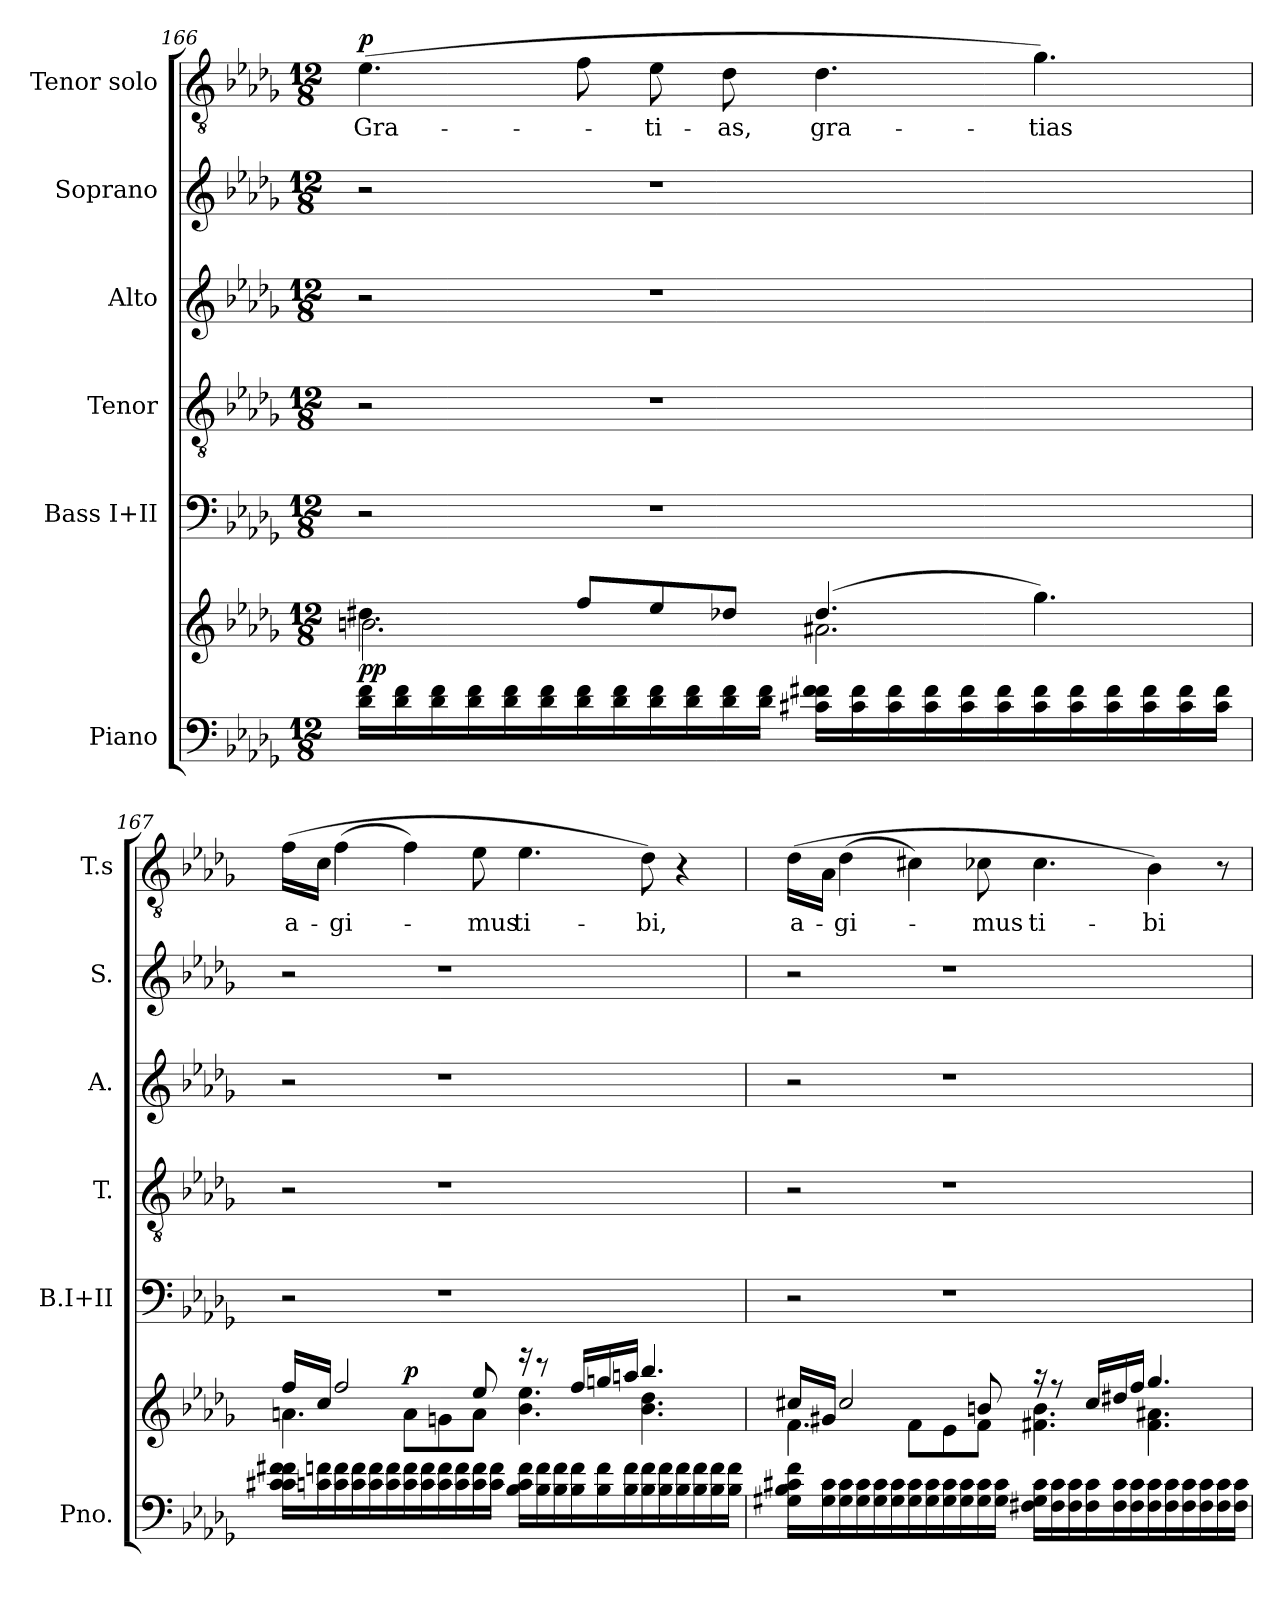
**kern	**kern	**dynam	**kern	**kern	**kern	**kern	**kern	**text	**dynam
*part6	*part6	*part6	*part5	*part4	*part3	*part2	*part1	*part1	*part1
*staff7	*staff6	*staff6/7	*staff5	*staff4	*staff3	*staff2	*staff1	*staff1	*staff1
*I"Piano	*	*	*I"Bass I+II	*I"Tenor	*I"Alto	*I"Soprano	*I"Tenor solo	*	*
*I'Pno.	*	*	*I'B.I+II	*I'T.	*I'A.	*I'S.	*I'T.s	*	*
!!LO:LB:g=z
*clefF4	*clefG2	*	*clefF4	*clefGv2	*clefG2	*clefG2	*clefGv2	*	*
*k[b-e-a-d-g-]	*k[b-e-a-d-g-]	*	*k[b-e-a-d-g-]	*k[b-e-a-d-g-]	*k[b-e-a-d-g-]	*k[b-e-a-d-g-]	*k[b-e-a-d-g-]	*	*
*M12/8	*M12/8	*	*M12/8	*M12/8	*M12/8	*M12/8	*M12/8	*	*
=166	=166	=166	=166	=166	=166	=166	=166	=166	=166
*	*^	*	*	*	*	*	*	*	*
!	!	!	!LO:DY:a=2	!	!	!	!	!	!	!LO:DY:a
16d-\ 16f\LL	4.dd#X\	2.bn\	pp	2r	2r	2r	2r	(4.e-\	Gra-	p
16d-\ 16f\	.	.	.	.	.	.	.	.	.	.
16d-\ 16f\	.	.	.	.	.	.	.	.	.	.
16d-\ 16f\	.	.	.	.	.	.	.	.	.	.
16d-\ 16f\	.	.	.	.	.	.	.	.	.	.
16d-\ 16f\	.	.	.	.	.	.	.	.	.	.
16d-\ 16f\	8ff/L	.	.	.	.	.	.	8f\	.	.
16d-\ 16f\	.	.	.	.	.	.	.	.	.	.
16d-\ 16f\	8ee-/	.	.	1r	1r	1r	1r	8e-\	-ti-	.
16d-\ 16f\	.	.	.	.	.	.	.	.	.	.
16d-\ 16f\	8dd-X/J	.	.	.	.	.	.	8d-\	-as,	.
16d-\ 16f\JJ	.	.	.	.	.	.	.	.	.	.
16c#X\ 16f\ 16f#X\LL	(4.dd-/	2.a#X\	.	.	.	.	.	4.d-\	gra-	.
16c#\ 16f#\	.	.	.	.	.	.	.	.	.	.
16c#\ 16f#\	.	.	.	.	.	.	.	.	.	.
16c#\ 16f#\	.	.	.	.	.	.	.	.	.	.
16c#\ 16f#\	.	.	.	.	.	.	.	.	.	.
16c#\ 16f#\	.	.	.	.	.	.	.	.	.	.
16c#\ 16f#\	4.gg-\)	.	.	.	.	.	.	4.g-\)	-tias	.
16c#\ 16f#\	.	.	.	.	.	.	.	.	.	.
16c#\ 16f#\	.	.	.	.	.	.	.	.	.	.
16c#\ 16f#\	.	.	.	.	.	.	.	.	.	.
16c#\ 16f#\	.	.	.	.	.	.	.	.	.	.
16c#\ 16f#\JJ	.	.	.	.	.	.	.	.	.	.
!!LO:LB:g=z
=167	=167	=167	=167	=167	=167	=167	=167	=167	=167	=167
16c\ 16c#X\ 16f\ 16f#X\LL	16ff/LL	4.an\	.	2r	2r	2r	2r	(16f\LL	a-	.
16cn\ 16fn\	16cc/JJ	.	.	.	.	.	.	16c\JJ	.	.
16c\ 16f\	2ff/	.	.	.	.	.	.	(4f\	-gi-	.
16c\ 16f\	.	.	.	.	.	.	.	.	.	.
16c\ 16f\	.	.	.	.	.	.	.	.	.	.
16c\ 16f\	.	.	.	.	.	.	.	.	.	.
!	!	!	!LO:DY:a	!	!	!	!	!	!	!
16c\ 16f\	.	8a\L	p	.	.	.	.	4f\)	.	.
16c\ 16f\	.	.	.	.	.	.	.	.	.	.
16c\ 16f\	.	8gn\	.	1r	1r	1r	1r	.	.	.
16c\ 16f\	.	.	.	.	.	.	.	.	.	.
16c\ 16f\	8ee-/	8a\J	.	.	.	.	.	8e-\	-mus	.
16c\ 16f\JJ	.	.	.	.	.	.	.	.	.	.
16B-\ 16c\ 16f\LL	16r	4.b-\ 4.ee-\	.	.	.	.	.	4.e-\	ti-	.
16B-\ 16f\	8r	.	.	.	.	.	.	.	.	.
16B-\ 16f\	.	.	.	.	.	.	.	.	.	.
16B-\ 16f\	16ff/LL	.	.	.	.	.	.	.	.	.
16B-\ 16f\	16ggn/	.	.	.	.	.	.	.	.	.
16B-\ 16f\	16aan/JJ	.	.	.	.	.	.	.	.	.
16B-\ 16f\	4.bb-/	4.b-\ 4.dd-\	.	.	.	.	.	8d-\)	-bi,	.
16B-\ 16f\	.	.	.	.	.	.	.	.	.	.
16B-\ 16f\	.	.	.	.	.	.	.	4r	.	.
16B-\ 16f\	.	.	.	.	.	.	.	.	.	.
16B-\ 16f\	.	.	.	.	.	.	.	.	.	.
16B-\ 16f\JJ	.	.	.	.	.	.	.	.	.	.
!!LO:LB:g=z
=168	=168	=168	=168	=168	=168	=168	=168	=168	=168	=168
16G#X\ 16B-\ 16c#X\ 16f\LL	16cc#X/LL	4.f\	.	2r	2r	2r	2r	(16d-\LL	a-	.
16G#\ 16c#\	16g#X/JJ	.	.	.	.	.	.	16A-\JJ	.	.
16G#\ 16c#\	2cc#/	.	.	.	.	.	.	(4d-\	-gi-	.
16G#\ 16c#\	.	.	.	.	.	.	.	.	.	.
16G#\ 16c#\	.	.	.	.	.	.	.	.	.	.
16G#\ 16c#\	.	.	.	.	.	.	.	.	.	.
16G#\ 16c#\	.	8f\L	.	.	.	.	.	4c#X\)	.	.
16G#\ 16c#\	.	.	.	.	.	.	.	.	.	.
16G#\ 16c#\	.	8e-\	.	1r	1r	1r	1r	.	.	.
16G#\ 16c#\	.	.	.	.	.	.	.	.	.	.
16G#\ 16c#\	8bn/	8f\J	.	.	.	.	.	8c-X\	-mus	.
16G#\ 16c#\JJ	.	.	.	.	.	.	.	.	.	.
16F#X\ 16G#\ 16c#\LL	16r	4.f#X\ 4.b\	.	.	.	.	.	4.c-\	ti-	.
16F#\ 16c#\	8r	.	.	.	.	.	.	.	.	.
16F#\ 16c#\	.	.	.	.	.	.	.	.	.	.
16F#\ 16c#\	16cc#/LL	.	.	.	.	.	.	.	.	.
16F#\ 16c#\	16dd#X/	.	.	.	.	.	.	.	.	.
16F#\ 16c#\	16ff/JJ	.	.	.	.	.	.	.	.	.
16F#\ 16c#\	4.gg-/	4.f#\ 4.a#X\	.	.	.	.	.	4B-\)	-bi	.
16F#\ 16c#\	.	.	.	.	.	.	.	.	.	.
16F#\ 16c#\	.	.	.	.	.	.	.	.	.	.
16F#\ 16c#\	.	.	.	.	.	.	.	.	.	.
16F#\ 16c#\	.	.	.	.	.	.	.	8r	.	.
16F#\ 16c#\JJ	.	.	.	.	.	.	.	.	.	.
*	*v	*v	*	*	*	*	*	*	*	*
=	=	=	=	=	=	=	=	=	=
*-	*-	*-	*-	*-	*-	*-	*-	*-	*-
